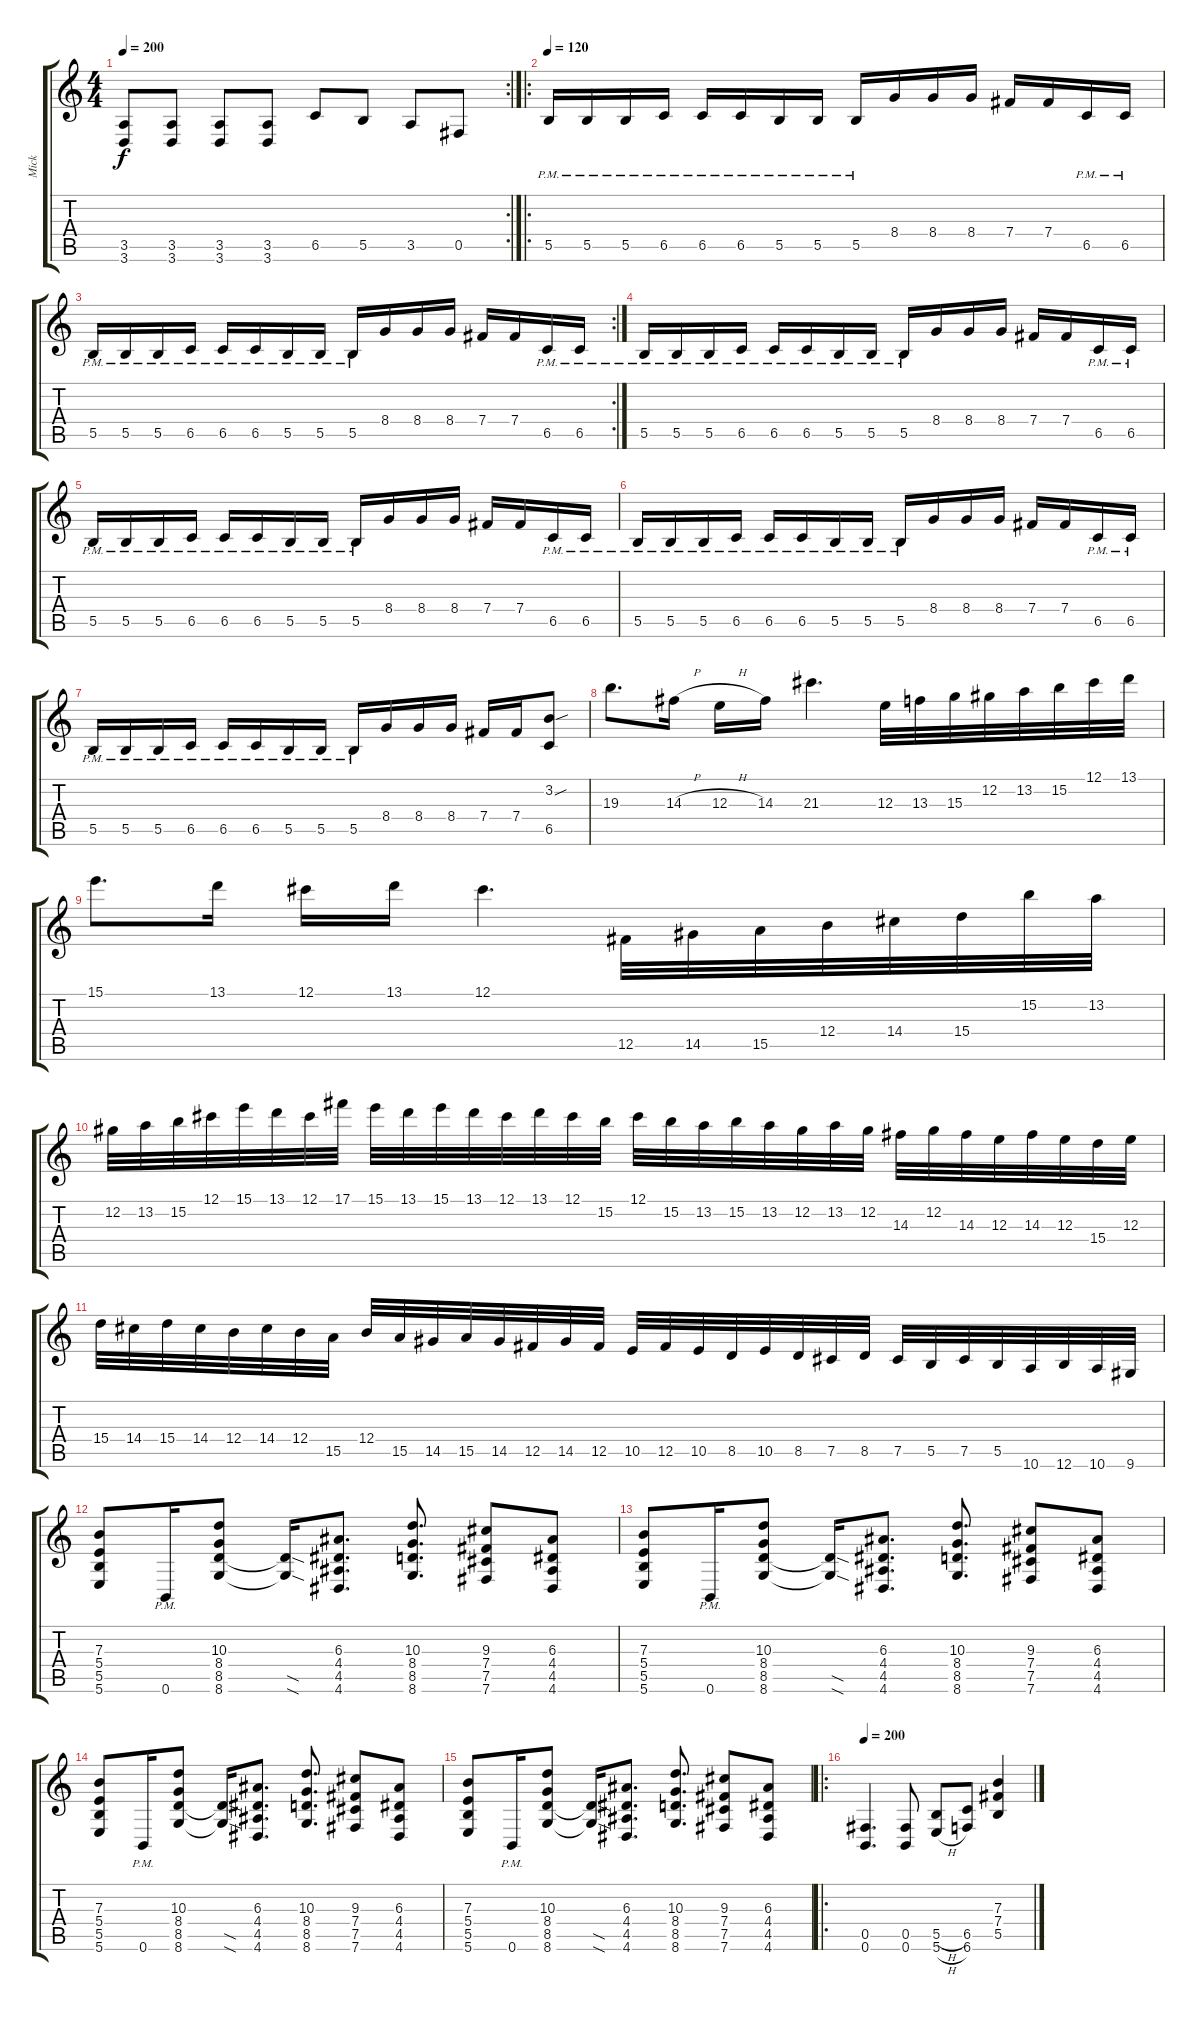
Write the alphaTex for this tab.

\track ("Mick" "Mick") {instrument distortionguitar}
\staff {score tabs}
\tuning (Db4 Ab3 E3 B2 Gb2 B1) {hide}
\rc 2
\ts (4 4)
\tempo 200
\clef g2
\ks c
(3.5{t} 3.6{t}).8{dy f} (3.5 3.6).8 (3.5 3.6).8 (3.5 3.6).8 6.5.8 5.5.8 3.5.8 0.5.8 |
\ro
\tempo 120
5.5{pm}.16 5.5{pm}.16 5.5{pm}.16 6.5{pm}.16 6.5{pm}.16 6.5{pm}.16 5.5{pm}.16 5.5{pm}.16 5.5{pm}.16 8.4.16 8.4.16 8.4.16 7.4.16 7.4.16 6.5{pm}.16 6.5{pm}.16 |
\rc 2
5.5{pm}.16 5.5{pm}.16 5.5{pm}.16 6.5{pm}.16 6.5{pm}.16 6.5{pm}.16 5.5{pm}.16 5.5{pm}.16 5.5{pm}.16 8.4.16 8.4.16 8.4.16 7.4.16 7.4.16 6.5{pm}.16 6.5{pm}.16 |
5.5{pm}.16 5.5{pm}.16 5.5{pm}.16 6.5{pm}.16 6.5{pm}.16 6.5{pm}.16 5.5{pm}.16 5.5{pm}.16 5.5{pm}.16 8.4.16 8.4.16 8.4.16 7.4.16 7.4.16 6.5{pm}.16 6.5{pm}.16 |
5.5{pm}.16 5.5{pm}.16 5.5{pm}.16 6.5{pm}.16 6.5{pm}.16 6.5{pm}.16 5.5{pm}.16 5.5{pm}.16 5.5{pm}.16 8.4.16 8.4.16 8.4.16 7.4.16 7.4.16 6.5{pm}.16 6.5{pm}.16 |
5.5{pm}.16 5.5{pm}.16 5.5{pm}.16 6.5{pm}.16 6.5{pm}.16 6.5{pm}.16 5.5{pm}.16 5.5{pm}.16 5.5{pm}.16 8.4.16 8.4.16 8.4.16 7.4.16 7.4.16 6.5{pm}.16 6.5{pm}.16 |
5.5{pm}.16 5.5{pm}.16 5.5{pm}.16 6.5{pm}.16 6.5{pm}.16 6.5{pm}.16 5.5{pm}.16 5.5{pm}.16 5.5{pm}.16 8.4.16 8.4.16 8.4.16 7.4.16 7.4.16 (3.2{sou} 6.5).8 |
19.3.8{d} 14.3{h}.16 12.3{h}.16 14.3.16 21.3.4{d} 12.3.32 13.3.32 15.3.32 12.2.32 13.2.32 15.2.32 12.1.32 13.1.32 |
15.1.8{d} 13.1.16 12.1.16 13.1.16 12.1.4{d} 12.5.32 14.5.32 15.5.32 12.4.32 14.4.32 15.4.32 15.2.32 13.2.32 |
12.2.32 13.2.32 15.2.32 12.1.32 15.1.32 13.1.32 12.1.32 17.1.32 15.1.32 13.1.32 15.1.32 13.1.32 12.1.32 13.1.32 12.1.32 15.2.32 12.1.32 15.2.32 13.2.32 15.2.32 13.2.32 12.2.32 13.2.32 12.2.32 14.3.32 12.2.32 14.3.32 12.3.32 14.3.32 12.3.32 15.4.32 12.3.32 |
15.4.32 14.4.32 15.4.32 14.4.32 12.4.32 14.4.32 12.4.32 15.5.32 12.4.32 15.5.32 14.5.32 15.5.32 14.5.32 12.5.32 14.5.32 12.5.32 10.5.32 12.5.32 10.5.32 8.5.32 10.5.32 8.5.32 7.5.32 8.5.32 7.5.32 5.5.32 7.5.32 5.5.32 10.6.32 12.6.32 10.6.32 9.6.32 |
(7.3 5.4 5.5 5.6).8 0.6{pm}.16 (10.3 8.4 8.5 8.6).8 (8.5{sod t} 8.6{sod t}).16 (6.3 4.4 4.5 4.6).8{d} (10.3 8.4 8.5 8.6).8{d} (9.3 7.4 7.5 7.6).8 (6.3 4.4 4.5 4.6).8 |
(7.3 5.4 5.5 5.6).8 0.6{pm}.16 (10.3 8.4 8.5 8.6).8 (8.5{sod t} 8.6{sod t}).16 (6.3 4.4 4.5 4.6).8{d} (10.3 8.4 8.5 8.6).8{d} (9.3 7.4 7.5 7.6).8 (6.3 4.4 4.5 4.6).8 |
(7.3 5.4 5.5 5.6).8 0.6{pm}.16 (10.3 8.4 8.5 8.6).8 (8.5{sod t} 8.6{sod t}).16 (6.3 4.4 4.5 4.6).8{d} (10.3 8.4 8.5 8.6).8{d} (9.3 7.4 7.5 7.6).8 (6.3 4.4 4.5 4.6).8 |
(7.3 5.4 5.5 5.6).8 0.6{pm}.16 (10.3 8.4 8.5 8.6).8 (8.5{sod t} 8.6{sod t}).16 (6.3 4.4 4.5 4.6).8{d} (10.3 8.4 8.5 8.6).8{d} (9.3 7.4 7.5 7.6).8 (6.3 4.4 4.5 4.6).8 |
\ro
\tempo 200
(0.5 0.6).4{d} (0.5 0.6).8 (5.5{h} 5.6{h}).8 (6.5 6.6).8 (7.3 7.4 5.5).4
